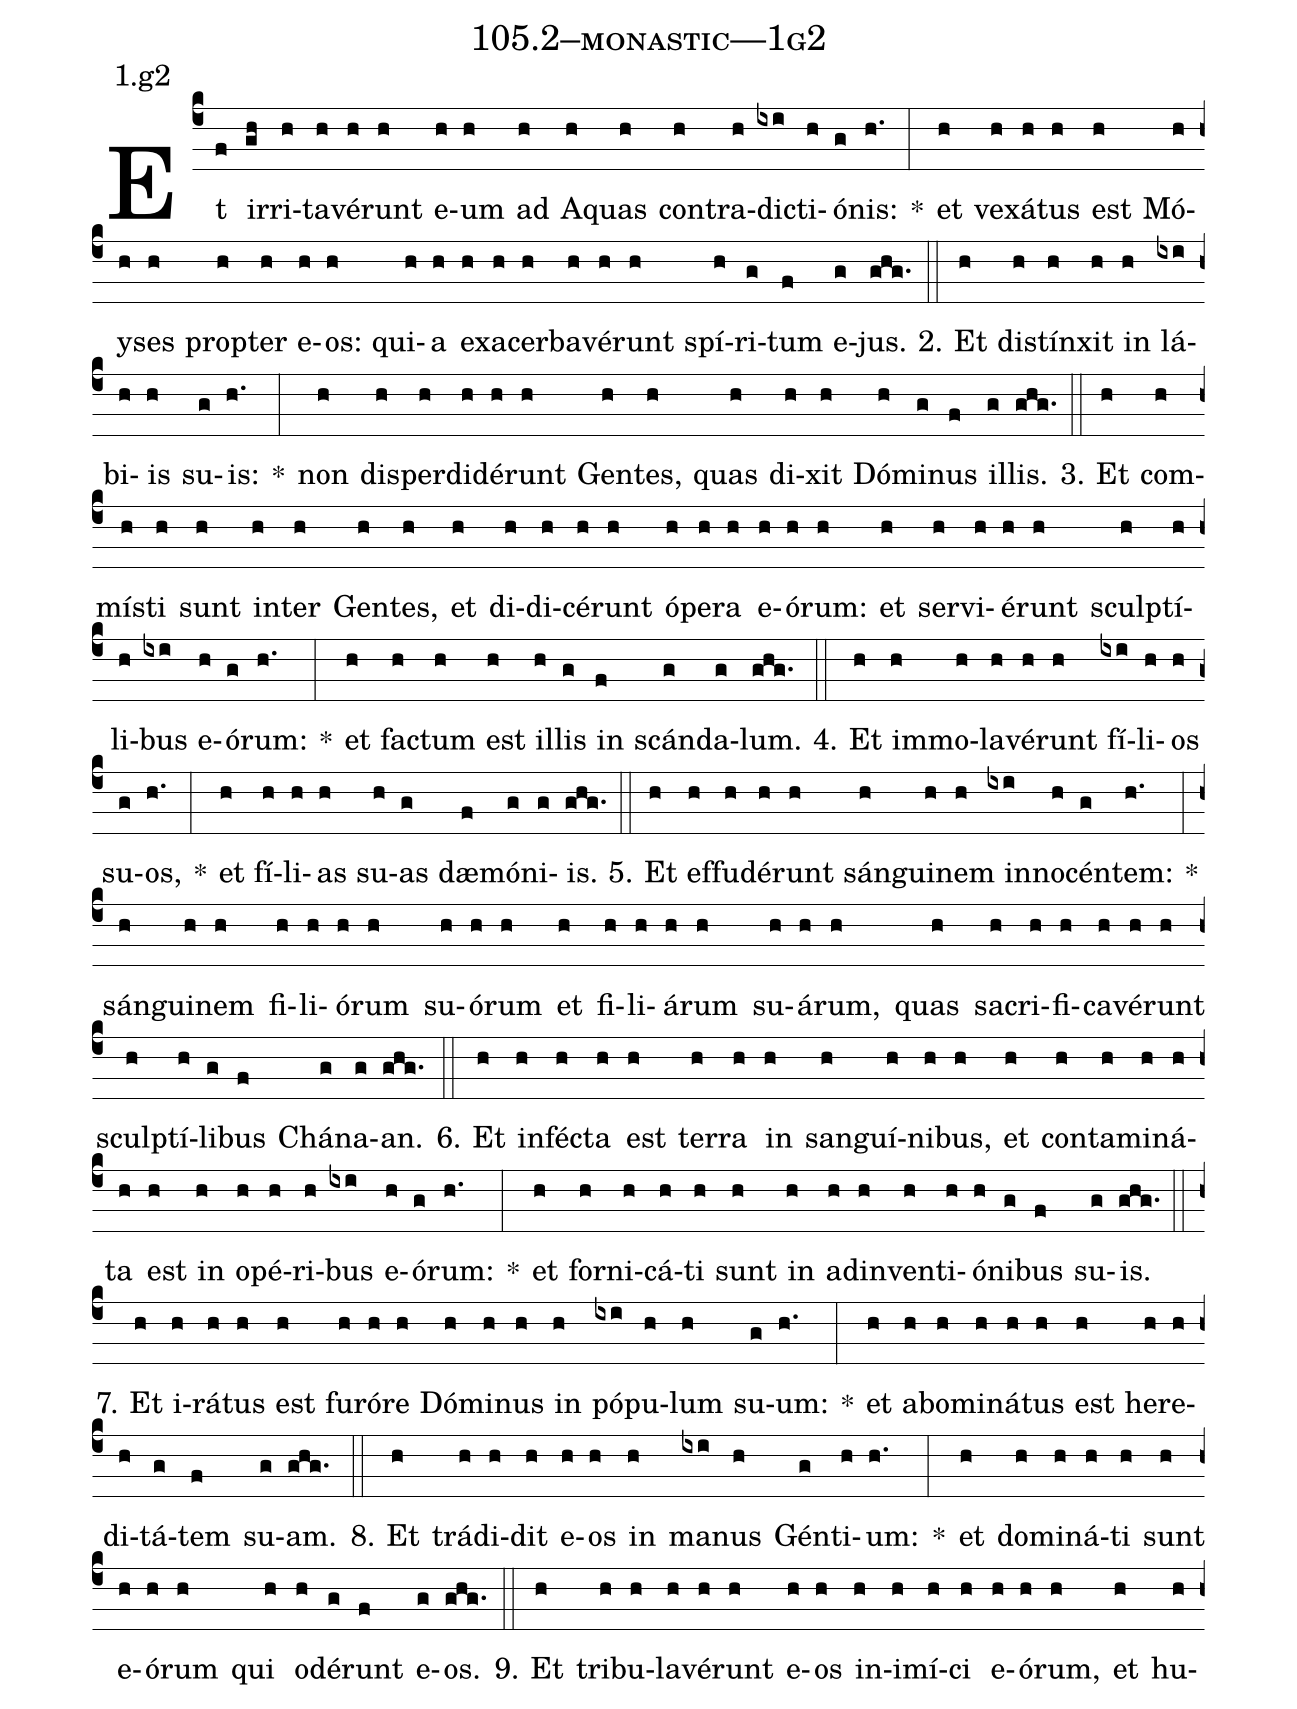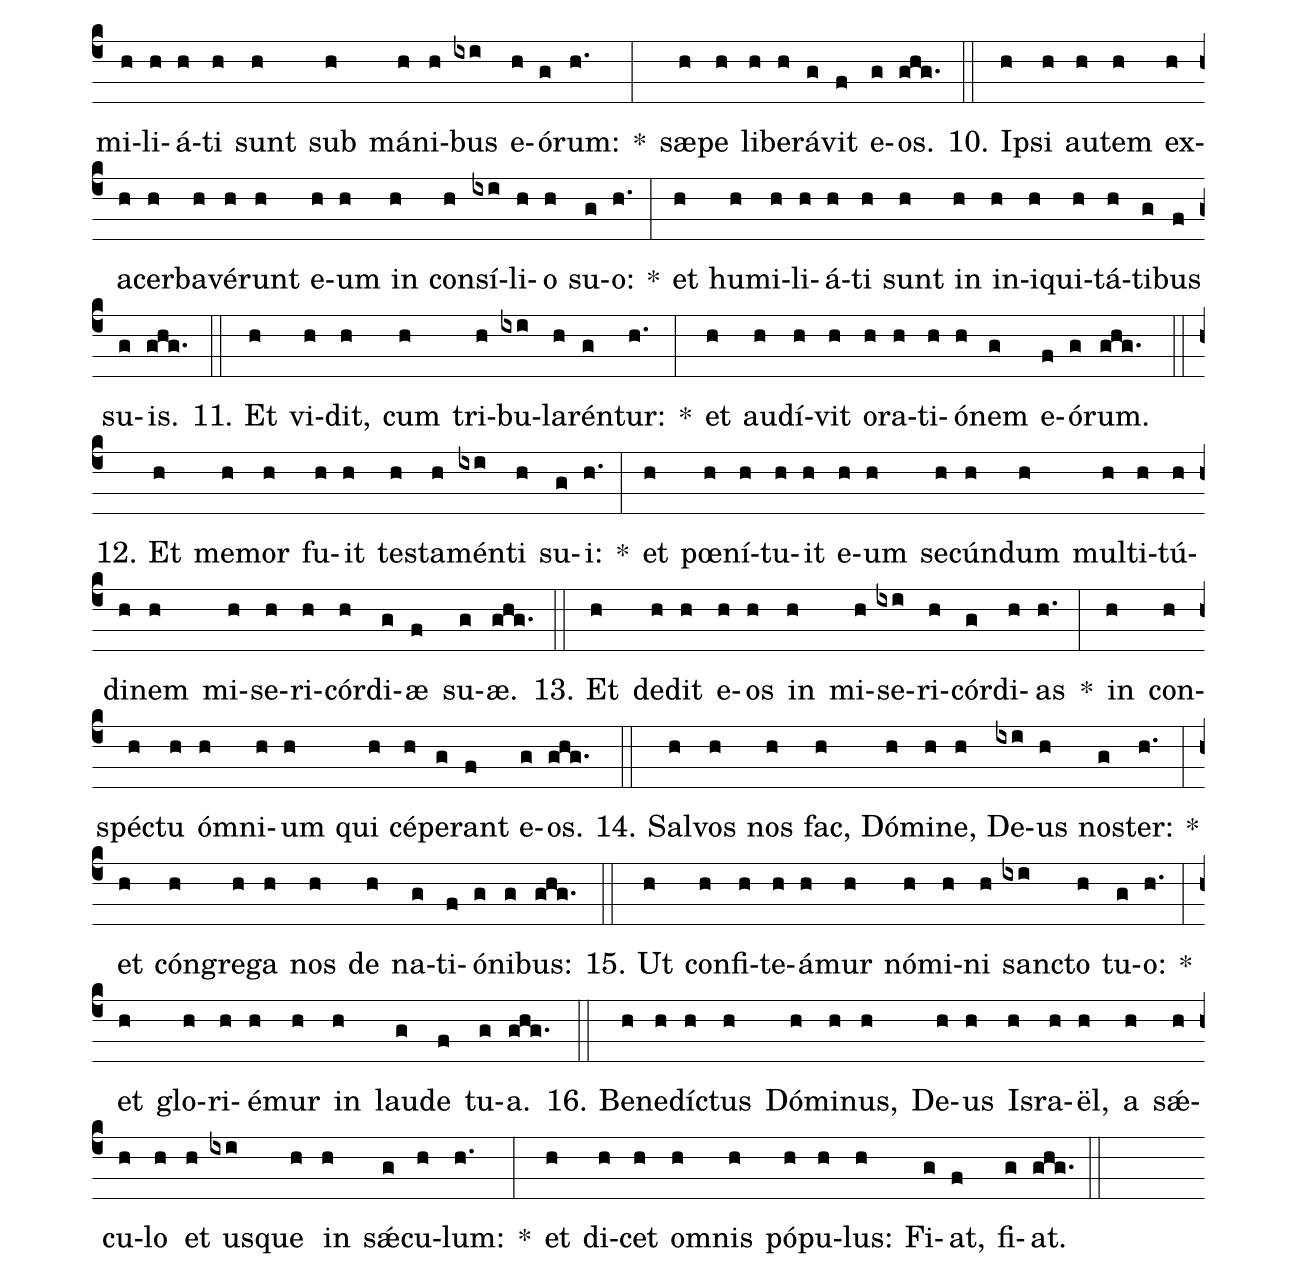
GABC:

name: 105.2--monastic---1g2;
annotation: 1.g2;
%%
(c4)Et(f) ir(gh)ri(h)ta(h)vé(h)runt(h) e(h)um(h) ad(h) A(h)quas(h) con(h)tra(h)dic(ixi)ti(h)ó(g)nis:(h.) *(:) et(h) ve(h)xá(h)tus(h) est(h) Mó(h)y(h)ses(h) prop(h)ter(h) e(h)os:(h) qui(h)a(h) ex(h)a(h)cer(h)ba(h)vé(h)runt(h) spí(h)ri(g)tum(f) e(g)jus.(ghg.) (::)
2. Et(h) di(h)stín(h)xit(h) in(h) lá(ixi)bi(h)is(h) su(g)is:(h.) *(:) non(h) dis(h)per(h)di(h)dé(h)runt(h) Gen(h)tes,(h) quas(h) di(h)xit(h) Dó(h)mi(g)nus(f) il(g)lis.(ghg.) (::)
3. Et(h) com(h)mís(h)ti(h) sunt(h) in(h)ter(h) Gen(h)tes,(h) et(h) di(h)di(h)cé(h)runt(h) ó(h)pe(h)ra(h) e(h)ó(h)rum:(h) et(h) ser(h)vi(h)é(h)runt(h) sculp(h)tí(h)li(h)bus(ixi) e(h)ó(g)rum:(h.) *(:) et(h) fac(h)tum(h) est(h) il(h)lis(g) in(f) scán(g)da(g)lum.(ghg.) (::)
4. Et(h) im(h)mo(h)la(h)vé(h)runt(h) fí(ixi)li(h)os(h) su(g)os,(h.) *(:) et(h) fí(h)li(h)as(h) su(h)as(g) dæ(f)mó(g)ni(g)is.(ghg.) (::)
5. Et(h) ef(h)fu(h)dé(h)runt(h) sán(h)gui(h)nem(h) in(ixi)no(h)cén(g)tem:(h.) *(:) sán(h)gui(h)nem(h) fi(h)li(h)ó(h)rum(h) su(h)ó(h)rum(h) et(h) fi(h)li(h)á(h)rum(h) su(h)á(h)rum,(h) quas(h) sa(h)cri(h)fi(h)ca(h)vé(h)runt(h) sculp(h)tí(h)li(g)bus(f) Chá(g)na(g)an.(ghg.) (::)
6. Et(h) in(h)féc(h)ta(h) est(h) ter(h)ra(h) in(h) san(h)guí(h)ni(h)bus,(h) et(h) con(h)ta(h)mi(h)ná(h)ta(h) est(h) in(h) o(h)pé(h)ri(h)bus(ixi) e(h)ó(g)rum:(h.) *(:) et(h) for(h)ni(h)cá(h)ti(h) sunt(h) in(h) ad(h)in(h)ven(h)ti(h)ó(h)ni(g)bus(f) su(g)is.(ghg.) (::)
7. Et(h) i(h)rá(h)tus(h) est(h) fu(h)ró(h)re(h) Dó(h)mi(h)nus(h) in(h) pó(ixi)pu(h)lum(h) su(g)um:(h.) *(:) et(h) ab(h)o(h)mi(h)ná(h)tus(h) est(h) he(h)re(h)di(h)tá(g)tem(f) su(g)am.(ghg.) (::)
8. Et(h) trá(h)di(h)dit(h) e(h)os(h) in(h) ma(ixi)nus(h) Gén(g)ti(h)um:(h.) *(:) et(h) do(h)mi(h)ná(h)ti(h) sunt(h) e(h)ó(h)rum(h) qui(h) o(h)dé(g)runt(f) e(g)os.(ghg.) (::)
9. Et(h) tri(h)bu(h)la(h)vé(h)runt(h) e(h)os(h) in(h)i(h)mí(h)ci(h) e(h)ó(h)rum,(h) et(h) hu(h)mi(h)li(h)á(h)ti(h) sunt(h) sub(h) má(h)ni(h)bus(ixi) e(h)ó(g)rum:(h.) *(:) sæ(h)pe(h) li(h)be(h)rá(g)vit(f) e(g)os.(ghg.) (::)
10. Ip(h)si(h) au(h)tem(h) ex(h)a(h)cer(h)ba(h)vé(h)runt(h) e(h)um(h) in(h) con(h)sí(ixi)li(h)o(h) su(g)o:(h.) *(:) et(h) hu(h)mi(h)li(h)á(h)ti(h) sunt(h) in(h) in(h)i(h)qui(h)tá(h)ti(g)bus(f) su(g)is.(ghg.) (::)
11. Et(h) vi(h)dit,(h) cum(h) tri(h)bu(ixi)la(h)rén(g)tur:(h.) *(:) et(h) au(h)dí(h)vit(h) o(h)ra(h)ti(h)ó(h)nem(g) e(f)ó(g)rum.(ghg.) (::)
12. Et(h) me(h)mor(h) fu(h)it(h) tes(h)ta(h)mén(ixi)ti(h) su(g)i:(h.) *(:) et(h) pœ(h)ní(h)tu(h)it(h) e(h)um(h) se(h)cún(h)dum(h) mul(h)ti(h)tú(h)di(h)nem(h) mi(h)se(h)ri(h)cór(h)di(g)æ(f) su(g)æ.(ghg.) (::)
13. Et(h) de(h)dit(h) e(h)os(h) in(h) mi(h)se(ixi)ri(h)cór(g)di(h)as(h.) *(:) in(h) con(h)spéc(h)tu(h) óm(h)ni(h)um(h) qui(h) cé(h)pe(g)rant(f) e(g)os.(ghg.) (::)
14. Sal(h)vos(h) nos(h) fac,(h) Dó(h)mi(h)ne,(h) De(ixi)us(h) nos(g)ter:(h.) *(:) et(h) cón(h)gre(h)ga(h) nos(h) de(h) na(g)ti(f)ó(g)ni(g)bus:(ghg.) (::)
15. Ut(h) con(h)fi(h)te(h)á(h)mur(h) nó(h)mi(h)ni(h) sanc(ixi)to(h) tu(g)o:(h.) *(:) et(h) glo(h)ri(h)é(h)mur(h) in(h) lau(g)de(f) tu(g)a.(ghg.) (::)
16. Be(h)ne(h)díc(h)tus(h) Dó(h)mi(h)nus,(h) De(h)us(h) Is(h)ra(h)ël,(h) a(h) sǽ(h)cu(h)lo(h) et(h) us(ixi)que(h) in(h) sǽ(g)cu(h)lum:(h.) *(:) et(h) di(h)cet(h) om(h)nis(h) pó(h)pu(h)lus:(h) Fi(g)at,(f) fi(g)at.(ghg.) (::)
